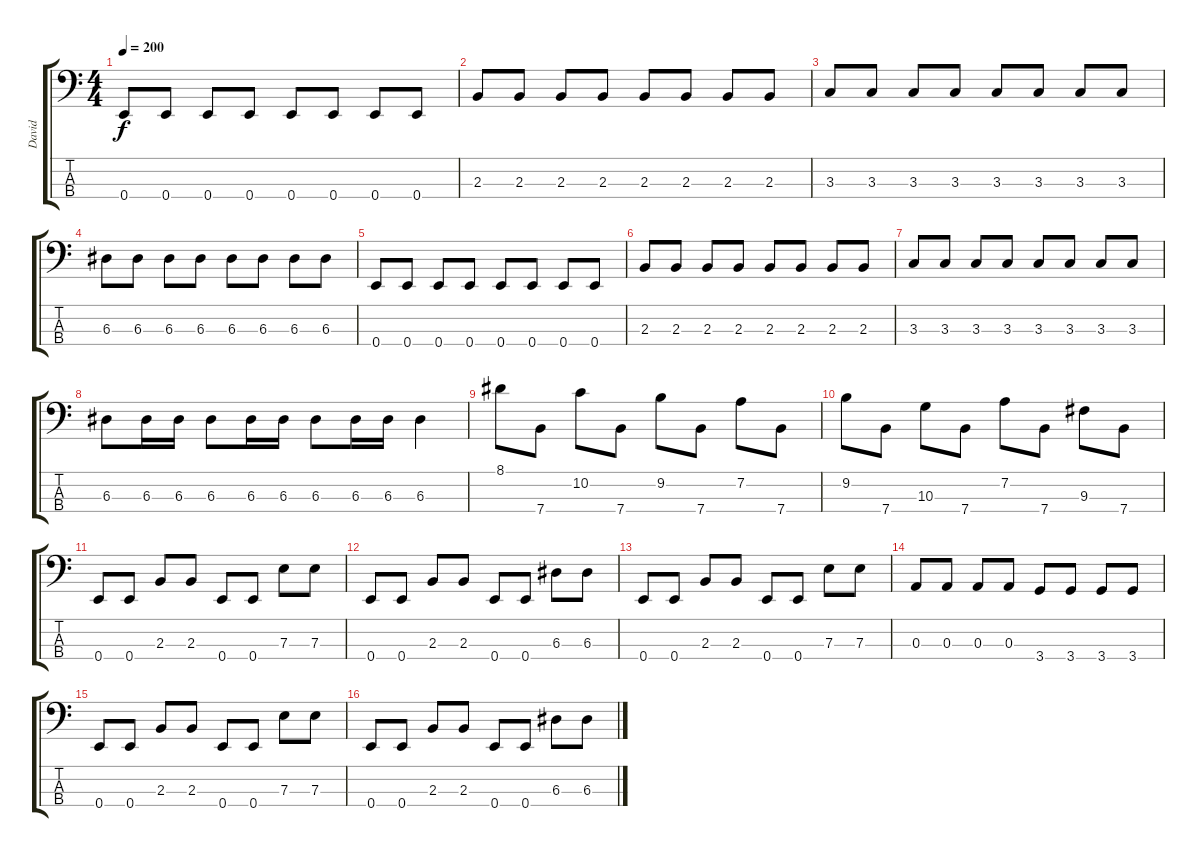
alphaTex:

\track ("David" "David") {instrument electricbassfinger}
\staff {score tabs}
\tuning (G2 D2 A1 E1) {hide}
\ts (4 4)
\tempo 200
\clef f4
\ks c
0.4.8{dy f} 0.4.8 0.4.8 0.4.8 0.4.8 0.4.8 0.4.8 0.4.8 |
2.3.8 2.3.8 2.3.8 2.3.8 2.3.8 2.3.8 2.3.8 2.3.8 |
3.3.8 3.3.8 3.3.8 3.3.8 3.3.8 3.3.8 3.3.8 3.3.8 |
6.3.8 6.3.8 6.3.8 6.3.8 6.3.8 6.3.8 6.3.8 6.3.8 |
0.4.8 0.4.8 0.4.8 0.4.8 0.4.8 0.4.8 0.4.8 0.4.8 |
2.3.8 2.3.8 2.3.8 2.3.8 2.3.8 2.3.8 2.3.8 2.3.8 |
3.3.8 3.3.8 3.3.8 3.3.8 3.3.8 3.3.8 3.3.8 3.3.8 |
6.3.8 6.3.16 6.3.16 6.3.8 6.3.16 6.3.16 6.3.8 6.3.16 6.3.16 6.3.4 |
8.1.8 7.4.8 10.2.8 7.4.8 9.2.8 7.4.8 7.2.8 7.4.8 |
9.2.8 7.4.8 10.3.8 7.4.8 7.2.8 7.4.8 9.3.8 7.4.8 |
0.4.8 0.4.8 2.3.8 2.3.8 0.4.8 0.4.8 7.3.8 7.3.8 |
0.4.8 0.4.8 2.3.8 2.3.8 0.4.8 0.4.8 6.3.8 6.3.8 |
0.4.8 0.4.8 2.3.8 2.3.8 0.4.8 0.4.8 7.3.8 7.3.8 |
0.3.8 0.3.8 0.3.8 0.3.8 3.4.8 3.4.8 3.4.8 3.4.8 |
0.4.8 0.4.8 2.3.8 2.3.8 0.4.8 0.4.8 7.3.8 7.3.8 |
0.4.8 0.4.8 2.3.8 2.3.8 0.4.8 0.4.8 6.3.8 6.3.8
